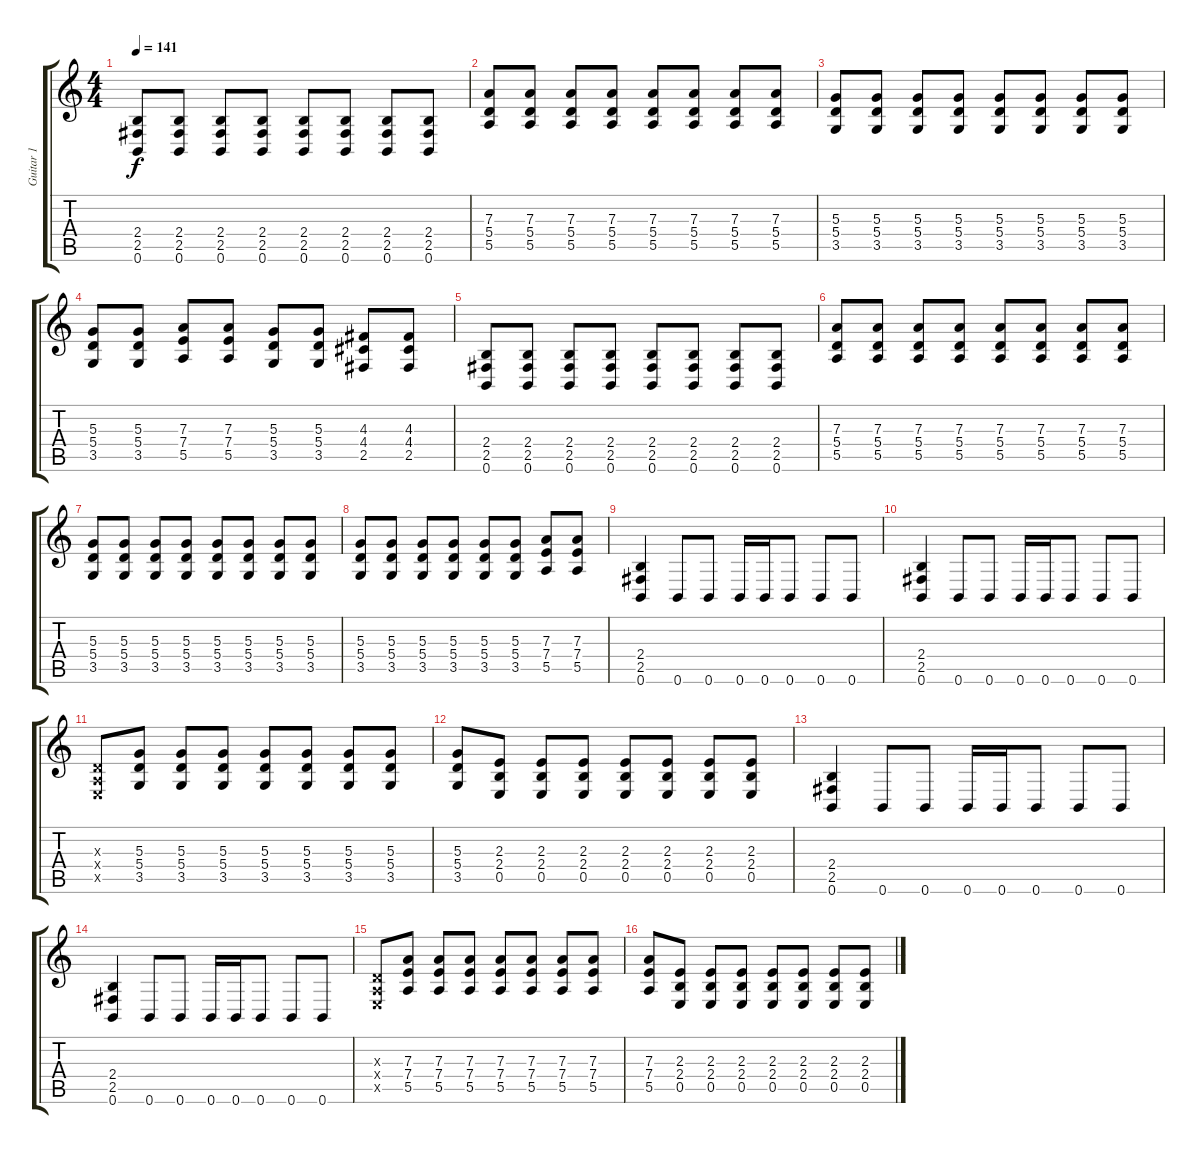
\track ("Guitar 1" "Guitar 1") {instrument distortionguitar}
\staff {score tabs}
\tuning (B3 Gb3 D3 A2 E2 B1) {hide}
\ts (4 4)
\tempo 141
\clef g2
\ks c
(2.4 2.5 0.6).8{dy f} (2.4 2.5 0.6).8 (2.4 2.5 0.6).8 (2.4 2.5 0.6).8 (2.4 2.5 0.6).8 (2.4 2.5 0.6).8 (2.4 2.5 0.6).8 (2.4 2.5 0.6).8 |
(7.3 5.4 5.5).8 (7.3 5.4 5.5).8 (7.3 5.4 5.5).8 (7.3 5.4 5.5).8 (7.3 5.4 5.5).8 (7.3 5.4 5.5).8 (7.3 5.4 5.5).8 (7.3 5.4 5.5).8 |
(5.3 5.4 3.5).8 (5.3 5.4 3.5).8 (5.3 5.4 3.5).8 (5.3 5.4 3.5).8 (5.3 5.4 3.5).8 (5.3 5.4 3.5).8 (5.3 5.4 3.5).8 (5.3 5.4 3.5).8 |
(5.3 5.4 3.5).8 (5.3 5.4 3.5).8 (7.3 7.4 5.5).8 (7.3 7.4 5.5).8 (5.3 5.4 3.5).8 (5.3 5.4 3.5).8 (4.3 4.4 2.5).8 (4.3 4.4 2.5).8 |
(2.4 2.5 0.6).8 (2.4 2.5 0.6).8 (2.4 2.5 0.6).8 (2.4 2.5 0.6).8 (2.4 2.5 0.6).8 (2.4 2.5 0.6).8 (2.4 2.5 0.6).8 (2.4 2.5 0.6).8 |
(7.3 5.4 5.5).8 (7.3 5.4 5.5).8 (7.3 5.4 5.5).8 (7.3 5.4 5.5).8 (7.3 5.4 5.5).8 (7.3 5.4 5.5).8 (7.3 5.4 5.5).8 (7.3 5.4 5.5).8 |
(5.3 5.4 3.5).8 (5.3 5.4 3.5).8 (5.3 5.4 3.5).8 (5.3 5.4 3.5).8 (5.3 5.4 3.5).8 (5.3 5.4 3.5).8 (5.3 5.4 3.5).8 (5.3 5.4 3.5).8 |
(5.3 5.4 3.5).8 (5.3 5.4 3.5).8 (5.3 5.4 3.5).8 (5.3 5.4 3.5).8 (5.3 5.4 3.5).8 (5.3 5.4 3.5).8 (7.3 7.4 5.5).8 (7.3 7.4 5.5).8 |
\section ("" "")
(2.4 2.5 0.6).4 0.6.8 0.6.8 0.6.16 0.6.16 0.6.8 0.6.8 0.6.8 |
(2.4 2.5 0.6).4 0.6.8 0.6.8 0.6.16 0.6.16 0.6.8 0.6.8 0.6.8 |
(0.3{x} 0.4{x} 0.5{x}).8 (5.3 5.4 3.5).8 (5.3 5.4 3.5).8 (5.3 5.4 3.5).8 (5.3 5.4 3.5).8 (5.3 5.4 3.5).8 (5.3 5.4 3.5).8 (5.3 5.4 3.5).8 |
(5.3 5.4 3.5).8 (2.3 2.4 0.5).8 (2.3 2.4 0.5).8 (2.3 2.4 0.5).8 (2.3 2.4 0.5).8 (2.3 2.4 0.5).8 (2.3 2.4 0.5).8 (2.3 2.4 0.5).8 |
(2.4 2.5 0.6).4 0.6.8 0.6.8 0.6.16 0.6.16 0.6.8 0.6.8 0.6.8 |
(2.4 2.5 0.6).4 0.6.8 0.6.8 0.6.16 0.6.16 0.6.8 0.6.8 0.6.8 |
(0.3{x} 0.4{x} 0.5{x}).8 (7.3 7.4 5.5).8 (7.3 7.4 5.5).8 (7.3 7.4 5.5).8 (7.3 7.4 5.5).8 (7.3 7.4 5.5).8 (7.3 7.4 5.5).8 (7.3 7.4 5.5).8 |
(7.3 7.4 5.5).8 (2.3 2.4 0.5).8 (2.3 2.4 0.5).8 (2.3 2.4 0.5).8 (2.3 2.4 0.5).8 (2.3 2.4 0.5).8 (2.3 2.4 0.5).8 (2.3 2.4 0.5).8
